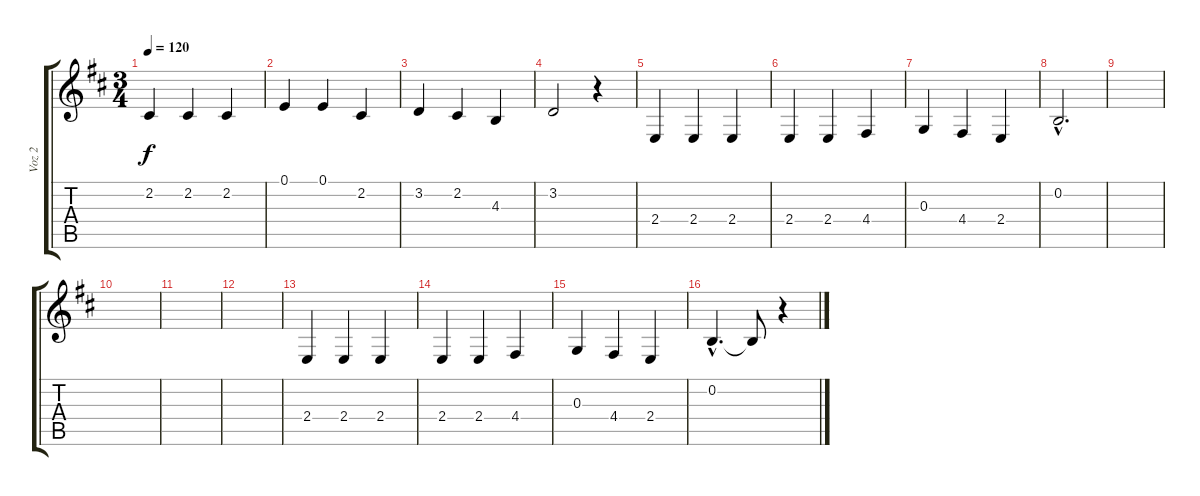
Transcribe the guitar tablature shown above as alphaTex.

\track ("Voz 2" "Voz 2") {instrument violin}
\staff {score tabs}
\tuning (E4 B3 G3 D3 A2 E2) {hide}
\ts (3 4)
\tempo 120
\clef g2
\ks d
2.2.4{dy f} 2.2.4 2.2.4 |
0.1.4 0.1.4 2.2.4 |
3.2.4 2.2.4 4.3.4 |
3.2.2 r.4 |
2.4.4 2.4.4 2.4.4 |
2.4.4 2.4.4 4.4.4 |
0.3.4 4.4.4 2.4.4 |
0.2{hac}.2{d} |
|
|
|
|
2.4.4 2.4.4 2.4.4 |
2.4.4 2.4.4 4.4.4 |
0.3.4 4.4.4 2.4.4 |
0.2{hac}.4{d} 0.2{t}.8 r.4
